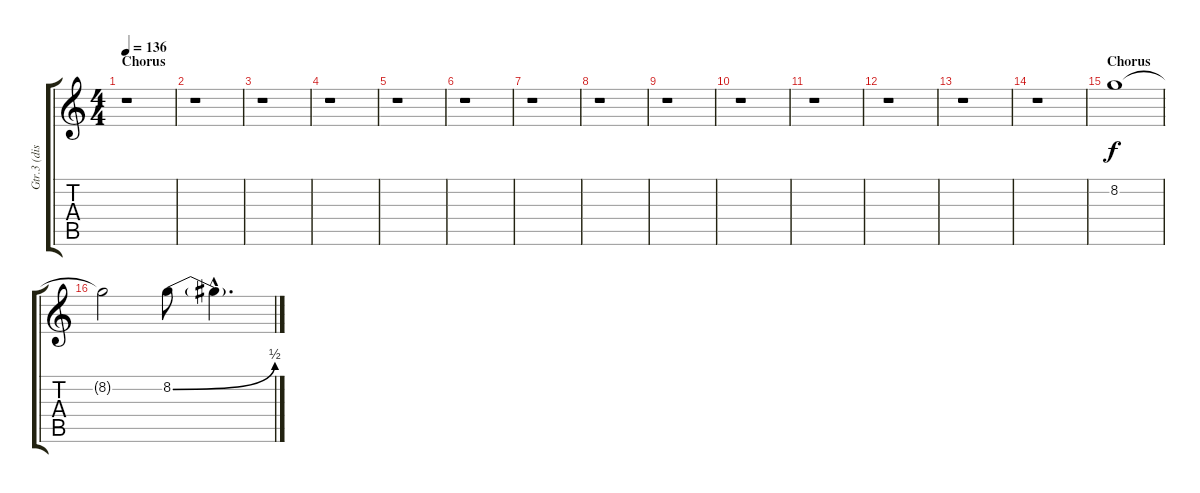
\track ("Gtr.3 (dist.)" "Gtr.3 (dis") {instrument distortionguitar}
\staff {score tabs}
\tuning (E4 B3 G3 D3 A2 E2) {hide}
\ts (4 4)
\section ("" "Chorus")
\tempo 136
\clef g2
\ks c
r.1{dy mp} |
r.1 |
r.1 |
r.1 |
r.1 |
r.1 |
r.1 |
r.1 |
r.1 |
r.1 |
r.1 |
r.1 |
r.1 |
r.1 |
\section ("" "Chorus")
8.2.1{dy f} |
8.2{t}.2 8.2{be (bend 0 0 60 2)}.8 8.2{hac t}.4{d}
